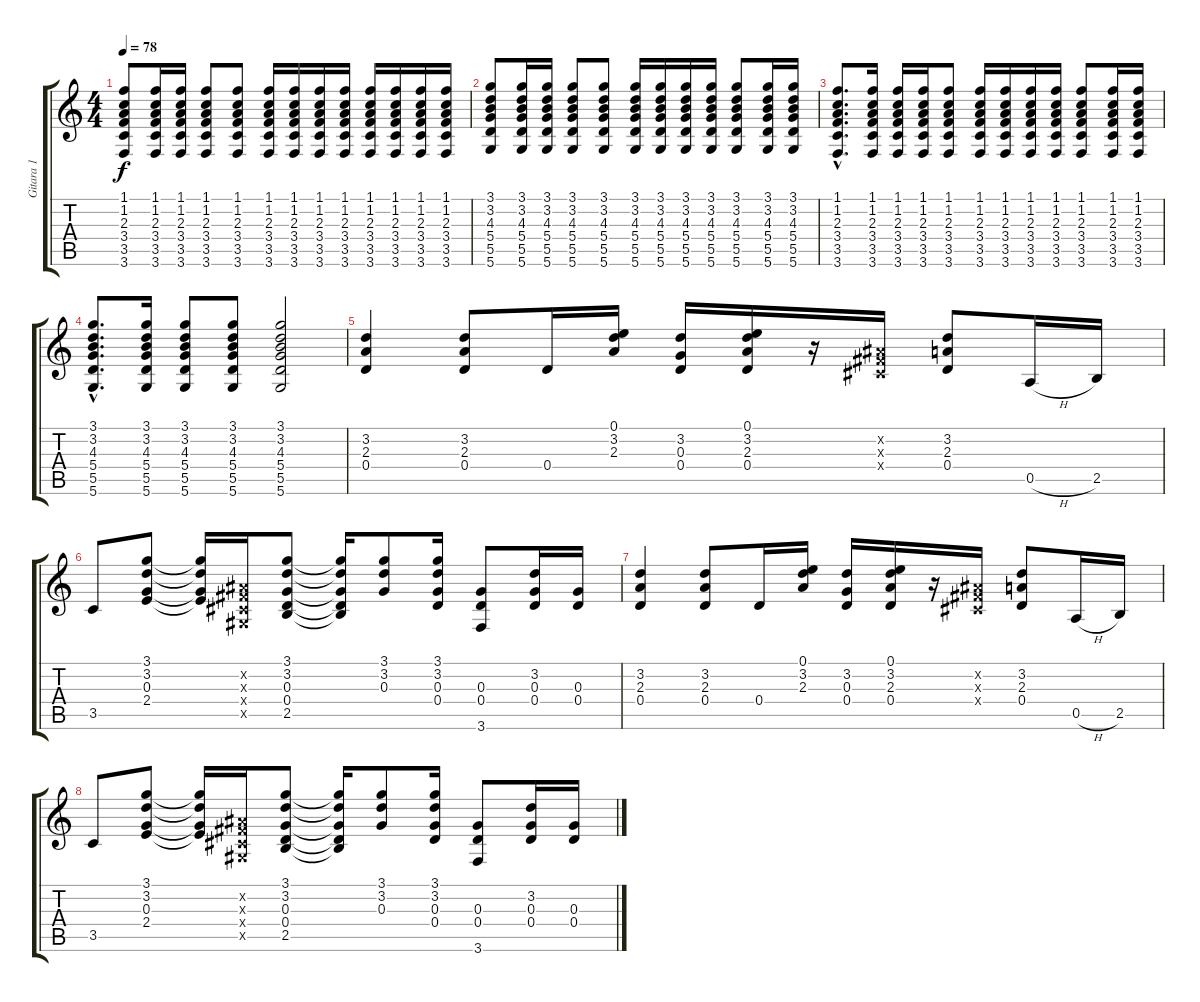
\track ("Gitara 1 " "Gitara 1 ") {instrument acousticguitarsteel}
\staff {score tabs}
\tuning (E4 B3 G3 D3 A2 D2) {hide}
\ts (4 4)
\tempo 78
\clef g2
\ks c
(1.1 1.2 2.3 3.4 3.5 3.6).8{dy f} (1.1 1.2 2.3 3.4 3.5 3.6).16 (1.1 1.2 2.3 3.4 3.5 3.6).16 (1.1 1.2 2.3 3.4 3.5 3.6).8 (1.1 1.2 2.3 3.4 3.5 3.6).8 (1.1 1.2 2.3 3.4 3.5 3.6).16 (1.1 1.2 2.3 3.4 3.5 3.6).16 (1.1 1.2 2.3 3.4 3.5 3.6).16 (1.1 1.2 2.3 3.4 3.5 3.6).16 (1.1 1.2 2.3 3.4 3.5 3.6).16 (1.1 1.2 2.3 3.4 3.5 3.6).16 (1.1 1.2 2.3 3.4 3.5 3.6).16 (1.1 1.2 2.3 3.4 3.5 3.6).16 |
(3.1 3.2 4.3 5.4 5.5 5.6).8 (3.1 3.2 4.3 5.4 5.5 5.6).16 (3.1 3.2 4.3 5.4 5.5 5.6).16 (3.1 3.2 4.3 5.4 5.5 5.6).8 (3.1 3.2 4.3 5.4 5.5 5.6).8 (3.1 3.2 4.3 5.4 5.5 5.6).16 (3.1 3.2 4.3 5.4 5.5 5.6).16 (3.1 3.2 4.3 5.4 5.5 5.6).16 (3.1 3.2 4.3 5.4 5.5 5.6).16 (3.1 3.2 4.3 5.4 5.5 5.6).8 (3.1 3.2 4.3 5.4 5.5 5.6).16 (3.1 3.2 4.3 5.4 5.5 5.6).16 |
(1.1{hac} 1.2{hac} 2.3{hac} 3.4{hac} 3.5{hac} 3.6{hac}).8{d} (1.1 1.2 2.3 3.4 3.5 3.6).16 (1.1 1.2 2.3 3.4 3.5 3.6).16 (1.1 1.2 2.3 3.4 3.5 3.6).16 (1.1 1.2 2.3 3.4 3.5 3.6).8 (1.1 1.2 2.3 3.4 3.5 3.6).16 (1.1 1.2 2.3 3.4 3.5 3.6).16 (1.1 1.2 2.3 3.4 3.5 3.6).16 (1.1 1.2 2.3 3.4 3.5 3.6).16 (1.1 1.2 2.3 3.4 3.5 3.6).8 (1.1 1.2 2.3 3.4 3.5 3.6).16 (1.1 1.2 2.3 3.4 3.5 3.6).16 |
(3.1{hac} 3.2{hac} 4.3{hac} 5.4{hac} 5.5{hac} 5.6{hac}).8{d} (3.1 3.2 4.3 5.4 5.5 5.6).16 (3.1 3.2 4.3 5.4 5.5 5.6).8 (3.1 3.2 4.3 5.4 5.5 5.6).8 (3.1 3.2 4.3 5.4 5.5 5.6).2 |
(3.2 2.3 0.4).4 (3.2 2.3 0.4).8 0.4.16 (0.1 3.2 2.3).16 (3.2 0.3 0.4).16 (0.1 3.2 2.3 0.4).16 r.16 (-1.2{x} -1.3{x} -1.4{x}).16 (3.2 2.3 0.4).8 0.5{h}.16 2.5.16 |
3.5.8 (3.1 3.2 0.3 2.4).8 (3.1{t} 3.2{t} 0.3{t} 2.4{t}).16 (-1.2{x} -1.3{x} -1.4{x} -1.5{x}).16 (3.1 3.2 0.3 0.4 2.5).8 (3.1{t} 3.2{t} 0.3{t} 0.4{t} 2.5{t}).16 (3.1 3.2 0.3).8 (3.1 3.2 0.3 0.4).16 (0.3 0.4 3.6).8 (3.2 0.3 0.4).16 (0.3 0.4).16 |
(3.2 2.3 0.4).4 (3.2 2.3 0.4).8 0.4.16 (0.1 3.2 2.3).16 (3.2 0.3 0.4).16 (0.1 3.2 2.3 0.4).16 r.16 (-1.2{x} -1.3{x} -1.4{x}).16 (3.2 2.3 0.4).8 0.5{h}.16 2.5.16 |
3.5.8 (3.1 3.2 0.3 2.4).8 (3.1{t} 3.2{t} 0.3{t} 2.4{t}).16 (-1.2{x} -1.3{x} -1.4{x} -1.5{x}).16 (3.1 3.2 0.3 0.4 2.5).8 (3.1{t} 3.2{t} 0.3{t} 0.4{t} 2.5{t}).16 (3.1 3.2 0.3).8 (3.1 3.2 0.3 0.4).16 (0.3 0.4 3.6).8 (3.2 0.3 0.4).16 (0.3 0.4).16
